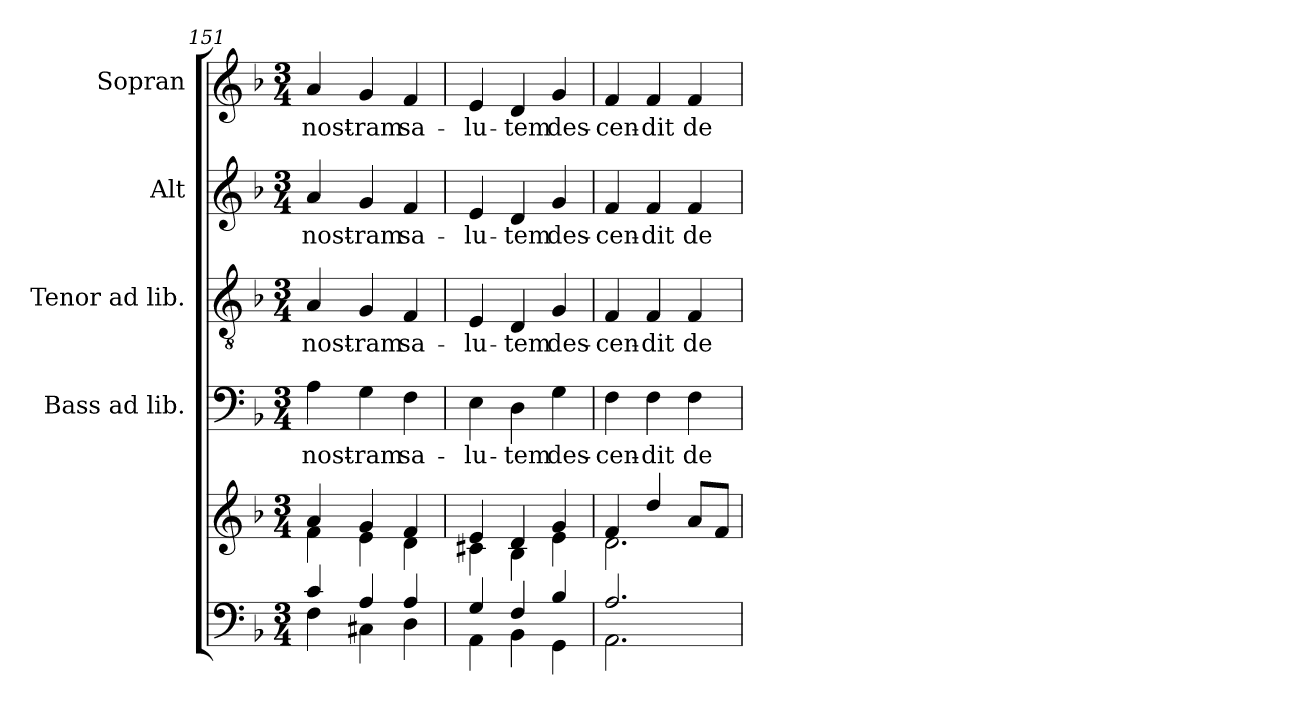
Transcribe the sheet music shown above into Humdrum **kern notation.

**kern	**kern	**kern	**text	**kern	**text	**kern	**text	**kern	**text
*part5	*part5	*part4	*part4	*part3	*part3	*part2	*part2	*part1	*part1
*staff6	*staff5	*staff4	*staff4	*staff3	*staff3	*staff2	*staff2	*staff1	*staff1
*	*	*I"Bass ad lib.	*	*I"Tenor ad lib.	*	*I"Alt	*	*I"Sopran	*
*	*	*I'B.	*	*I'T.	*	*I'A.	*	*I'S.	*
*clefF4	*clefG2	*clefF4	*	*clefGv2	*	*clefG2	*	*clefG2	*
*k[b-]	*k[b-]	*k[b-]	*	*k[b-]	*	*k[b-]	*	*k[b-]	*
*F:	*F:	*F:	*	*F:	*	*F:	*	*F:	*
*M3/4	*M3/4	*M3/4	*	*M3/4	*	*M3/4	*	*M3/4	*
=151	=151	=151	=151	=151	=151	=151	=151	=151	=151
*^	*^	*	*	*	*	*	*	*	*
!	!	!	!	!	!LO:LY:b	!	!LO:LY:b	!	!LO:LY:b	!	!LO:LY:b
4c/	4F\	4a/	4f\	4A\	nost-	4A/	nost-	4a/	nost-	4a/	nost-
!	!	!	!	!	!LO:LY:b	!	!LO:LY:b	!	!LO:LY:b	!	!LO:LY:b
4A/	4C#X\	4g/	4e\	4G\	-ram	4G/	-ram	4g/	-ram	4g/	-ram
!	!	!	!	!	!LO:LY:b	!	!LO:LY:b	!	!LO:LY:b	!	!LO:LY:b
4A/	4D\	4f/	4d\	4F\	sa-	4F/	sa-	4f/	sa-	4f/	sa-
=152	=152	=152	=152	=152	=152	=152	=152	=152	=152	=152	=152
!	!	!	!	!	!LO:LY:b	!	!LO:LY:b	!	!LO:LY:b	!	!LO:LY:b
4G/	4AA\	4e/	4c#X\	4E\	-lu-	4E/	-lu-	4e/	-lu-	4e/	-lu-
!	!	!	!	!	!LO:LY:b	!	!LO:LY:b	!	!LO:LY:b	!	!LO:LY:b
4F/	4BB-\	4d/	4B-\	4D\	-tem	4D/	-tem	4d/	-tem	4d/	-tem
!	!	!	!	!	!LO:LY:b	!	!LO:LY:b	!	!LO:LY:b	!	!LO:LY:b
4B-/	4GG\	4g/	4e\	4G\	des-	4G/	des-	4g/	des-	4g/	des-
=153	=153	=153	=153	=153	=153	=153	=153	=153	=153	=153	=153
!	!	!	!	!	!LO:LY:b	!	!LO:LY:b	!	!LO:LY:b	!	!LO:LY:b
2.A/	2.AA\	4f/	2.d\	4F\	-cen-	4F/	-cen-	4f/	-cen-	4f/	-cen-
!	!	!	!	!	!LO:LY:b	!	!LO:LY:b	!	!LO:LY:b	!	!LO:LY:b
.	.	4dd/	.	4F\	-dit	4F/	-dit	4f/	-dit	4f/	-dit
!	!	!	!	!	!LO:LY:b	!	!LO:LY:b	!	!LO:LY:b	!	!LO:LY:b
.	.	8a/L	.	4F\	de	4F/	de	4f/	de	4f/	de
.	.	8f/J	.	.	.	.	.	.	.	.	.
*v	*v	*	*	*	*	*	*	*	*	*	*
*	*v	*v	*	*	*	*	*	*	*	*
=	=	=	=	=	=	=	=	=	=
*-	*-	*-	*-	*-	*-	*-	*-	*-	*-
